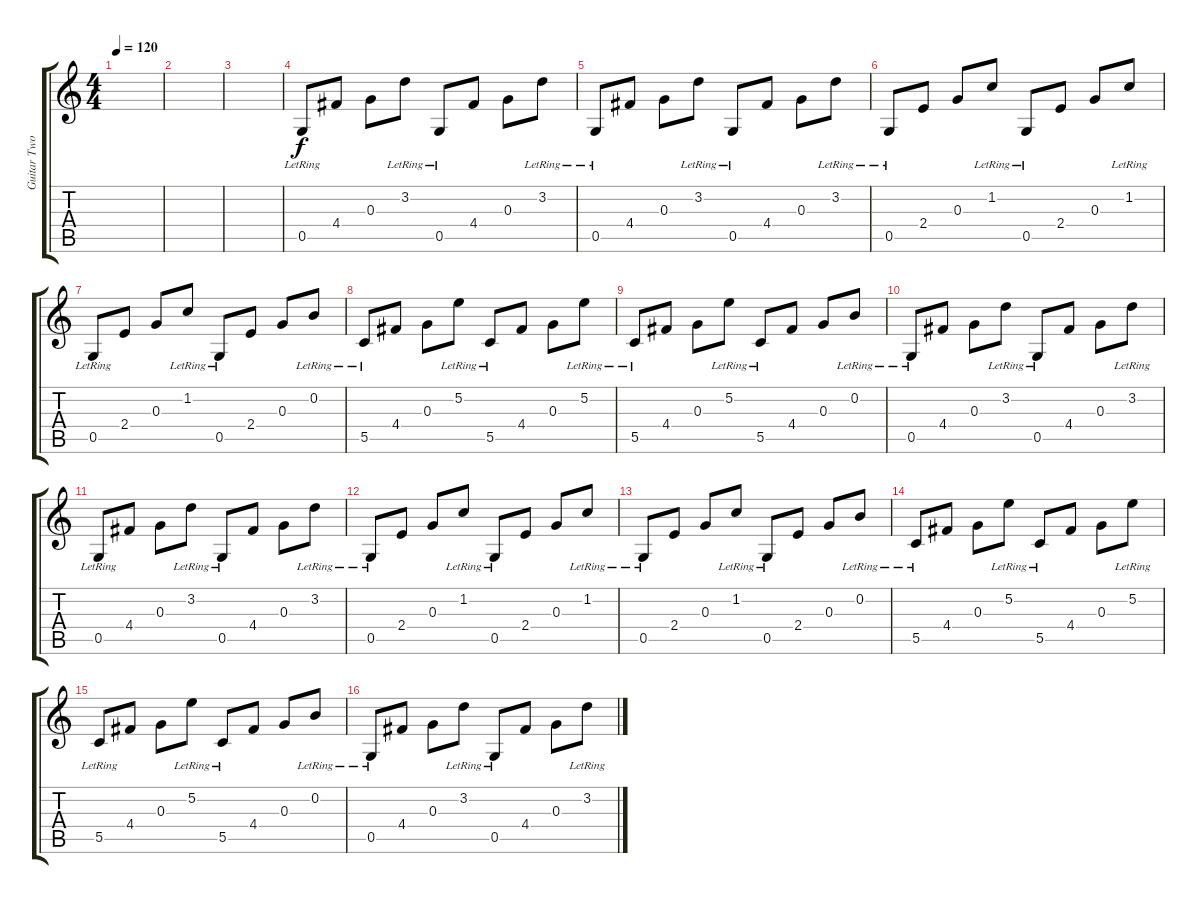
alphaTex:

\track ("Guitar Two (Outro)" "Guitar Two") {instrument acousticguitarsteel}
\staff {score tabs}
\tuning (D4 B3 G3 D3 G2 D2) {hide}
\ts (4 4)
\tempo 120
\clef g2
\ks c
|
|
|
0.5{lr}.8 4.4.8 0.3.8 3.2{lr}.8 0.5{lr}.8 4.4.8 0.3.8 3.2{lr}.8 |
0.5{lr}.8 4.4.8 0.3.8 3.2{lr}.8 0.5{lr}.8 4.4.8 0.3.8 3.2{lr}.8 |
0.5{lr}.8 2.4.8 0.3.8 1.2{lr}.8 0.5{lr}.8 2.4.8 0.3.8 1.2{lr}.8 |
0.5{lr}.8 2.4.8 0.3.8 1.2{lr}.8 0.5{lr}.8 2.4.8 0.3.8 0.2{lr}.8 |
5.5{lr}.8 4.4.8 0.3.8 5.2{lr}.8 5.5{lr}.8 4.4.8 0.3.8 5.2{lr}.8 |
5.5{lr}.8 4.4.8 0.3.8 5.2{lr}.8 5.5{lr}.8 4.4.8 0.3.8 0.2{lr}.8 |
0.5{lr}.8 4.4.8 0.3.8 3.2{lr}.8 0.5{lr}.8 4.4.8 0.3.8 3.2{lr}.8 |
0.5{lr}.8 4.4.8 0.3.8 3.2{lr}.8 0.5{lr}.8 4.4.8 0.3.8 3.2{lr}.8 |
0.5{lr}.8 2.4.8 0.3.8 1.2{lr}.8 0.5{lr}.8 2.4.8 0.3.8 1.2{lr}.8 |
0.5{lr}.8 2.4.8 0.3.8 1.2{lr}.8 0.5{lr}.8 2.4.8 0.3.8 0.2{lr}.8 |
5.5{lr}.8 4.4.8 0.3.8 5.2{lr}.8 5.5{lr}.8 4.4.8 0.3.8 5.2{lr}.8 |
5.5{lr}.8 4.4.8 0.3.8 5.2{lr}.8 5.5{lr}.8 4.4.8 0.3.8 0.2{lr}.8 |
0.5{lr}.8 4.4.8 0.3.8 3.2{lr}.8 0.5{lr}.8 4.4.8 0.3.8 3.2{lr}.8
